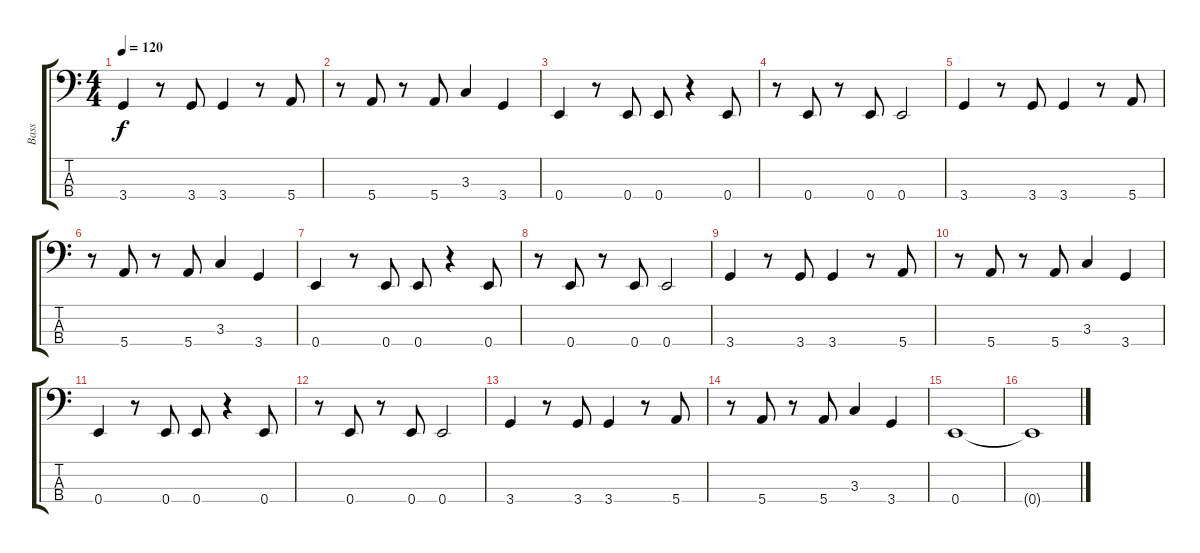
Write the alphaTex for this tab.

\track ("Bass" "Bass") {instrument electricbassfinger}
\staff {score tabs}
\tuning (G2 D2 A1 E1) {hide}
\ts (4 4)
\tempo 120
\clef f4
\ks c
3.4.4{dy f} r.8 3.4.8 3.4.4 r.8 5.4.8 |
r.8 5.4.8 r.8 5.4.8 3.3.4 3.4.4 |
0.4.4 r.8 0.4.8 0.4.8 r.4 0.4.8 |
r.8 0.4.8 r.8 0.4.8 0.4.2 |
3.4.4 r.8 3.4.8 3.4.4 r.8 5.4.8 |
r.8 5.4.8 r.8 5.4.8 3.3.4 3.4.4 |
0.4.4 r.8 0.4.8 0.4.8 r.4 0.4.8 |
r.8 0.4.8 r.8 0.4.8 0.4.2 |
3.4.4 r.8 3.4.8 3.4.4 r.8 5.4.8 |
r.8 5.4.8 r.8 5.4.8 3.3.4 3.4.4 |
0.4.4 r.8 0.4.8 0.4.8 r.4 0.4.8 |
r.8 0.4.8 r.8 0.4.8 0.4.2 |
3.4.4 r.8 3.4.8 3.4.4 r.8 5.4.8 |
r.8 5.4.8 r.8 5.4.8 3.3.4 3.4.4 |
0.4.1 |
0.4{t}.1
